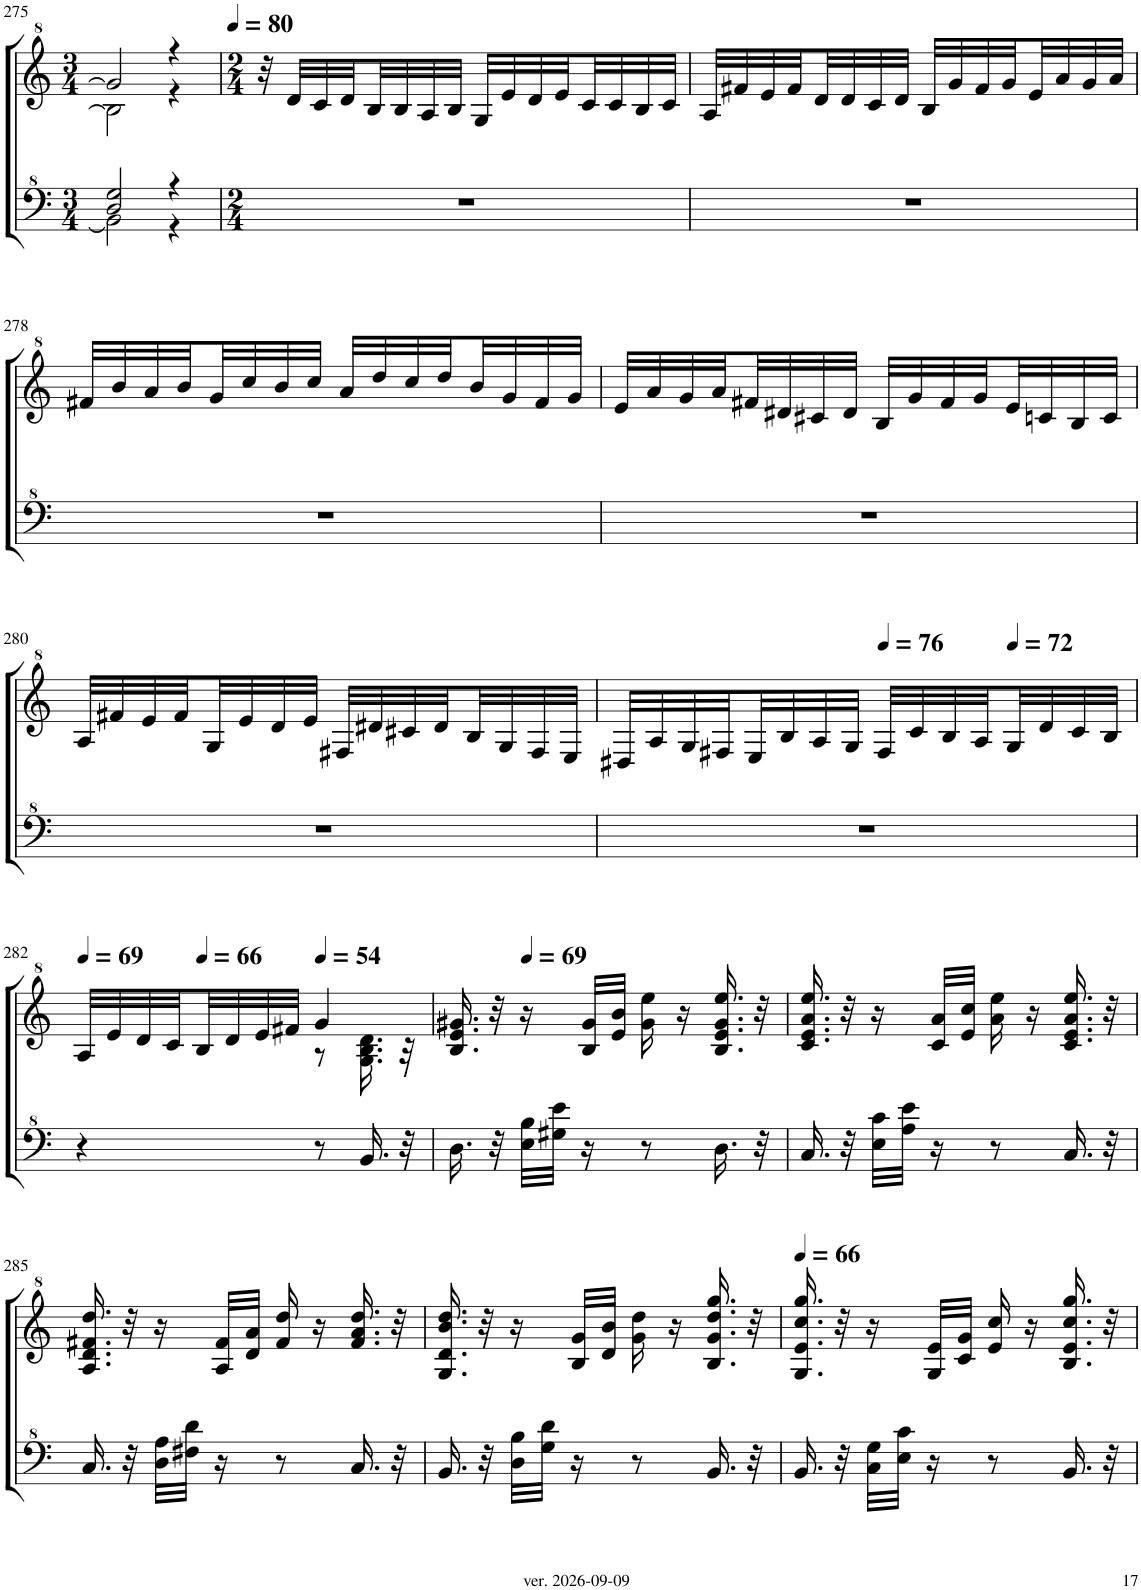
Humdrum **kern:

**kern	**kern
*part2	*part1
*staff2	*staff1
*I"パンフルート	*I"パンフルート
!!LO:PB:g=z
*clefF^4	*clefG^2
*k[]	*k[]
*M3/4	*M3/4
=275	=275
*^	*^
2d/ 2g/	2B\]	2gg/]	2b\]
4r	4r	4r	4r
*v	*v	*	*
*	*v	*v
=276	=276
*M2/4	*M2/4
*	*MM80
2r	32r
.	32dd/LLL
.	32cc/
.	32dd/
.	32b/
.	32b/
.	32a/
.	32b/JJJ
.	32g/LLL
.	32ee/
.	32dd/
.	32ee/
.	32cc/
.	32cc/
.	32b/
.	32cc/JJJ
=277	=277
2r	32a/LLL
.	32ff#X/
.	32ee/
.	32ff#/
.	32dd/
.	32dd/
.	32cc/
.	32dd/JJJ
.	32b/LLL
.	32gg/
.	32ff#/
.	32gg/
.	32ee/
.	32aa/
.	32gg/
.	32aa/JJJ
!!LO:LB:g=z
=278	=278
2r	32ff#X/LLL
.	32bb/
.	32aa/
.	32bb/
.	32gg/
.	32ccc/
.	32bb/
.	32ccc/JJJ
.	32aa/LLL
.	32ddd/
.	32ccc/
.	32ddd/
.	32bb/
.	32gg/
.	32ff#/
.	32gg/JJJ
=279	=279
2r	32ee/LLL
.	32aa/
.	32gg/
.	32aa/
.	32ff#X/
.	32dd#X/
.	32cc#X/
.	32dd#/JJJ
.	32b/LLL
.	32gg/
.	32ff#/
.	32gg/
.	32ee/
.	32ccn/
.	32b/
.	32cc/JJJ
!!LO:LB:g=z
=280	=280
2r	32a/LLL
.	32ff#X/
.	32ee/
.	32ff#/
.	32g/
.	32ee/
.	32dd/
.	32ee/JJJ
.	32f#X/LLL
.	32dd#X/
.	32cc#X/
.	32dd#/
.	32b/
.	32g/
.	32f#/
.	32e/JJJ
=281	=281
2r	32d#X/LLL
.	32a/
.	32g/
.	32f#X/
.	32e/
.	32b/
.	32a/
.	32g/JJJ
*	*MM76
.	32f#/LLL
.	32cc/
.	32b/
.	32a/
*	*MM72
.	32g/
.	32dd/
.	32cc/
.	32b/JJJ
!!LO:LB:g=z
=282	=282
*	*MM69
*	*^
4r	32a/LLL	4ryy
.	32ee/	.
.	32dd/	.
.	32cc/	.
*	*MM66	*
.	32b/	.
.	32dd/	.
.	32ee/	.
.	32ff#X/JJJ	.
*	*MM54	*
8r	4gg/	8r
16.B/	.	16.g\ 16.b\ 16.dd\
32r	.	32r
*	*v	*v
=283	=283
16.d\	16.b/ 16.ee/ 16.gg#X/
32r	32r
*	*MM69
32e\ 32b\LLL	16r
32g#X\ 32ee\JJJ	.
16r	32b/ 32gg#/LLL
.	32ee/ 32bb/JJJ
8r	16gg#\ 16eee\
.	16r
16.d\	16.b/ 16.ee/ 16.gg#/ 16.eee/
32r	32r
=284	=284
16.c/	16.cc/ 16.ee/ 16.aa/ 16.eee/
32r	32r
32e\ 32cc\LLL	16r
32a\ 32ee\JJJ	.
16r	32cc/ 32aa/LLL
.	32ee/ 32ccc/JJJ
8r	16aa\ 16eee\
.	16r
16.c/	16.cc/ 16.ee/ 16.aa/ 16.eee/
32r	32r
!!LO:LB:g=z
=285	=285
16.c/	16.a/ 16.dd/ 16.ff#X/ 16.ddd/
32r	32r
32d\ 32a\LLL	16r
32f#X\ 32dd\JJJ	.
16r	32a/ 32ff#/LLL
.	32dd/ 32aa/JJJ
8r	16ff#/ 16ddd/
.	16r
16.c/	16.ff#/ 16.aa/ 16.ddd/
32r	32r
=286	=286
16.B/	16.g/ 16.dd/ 16.bb/ 16.ddd/
32r	32r
32d\ 32b\LLL	16r
32g\ 32dd\JJJ	.
16r	32b/ 32gg/LLL
.	32dd/ 32bb/JJJ
8r	16gg\ 16ddd\
.	16r
16.B/	16.b/ 16.gg/ 16.ddd/ 16.ggg/
32r	32r
=287	=287
*	*MM66
16.B/	16.g/ 16.ee/ 16.ccc/ 16.ggg/
32r	32r
32c\ 32g\LLL	16r
32e\ 32cc\JJJ	.
16r	32g/ 32ee/LLL
.	32cc/ 32gg/JJJ
8r	16ee/ 16ccc/
.	16r
16.B/	16.b/ 16.ee/ 16.ccc/ 16.ggg/
32r	32r
=	=
*-	*-
